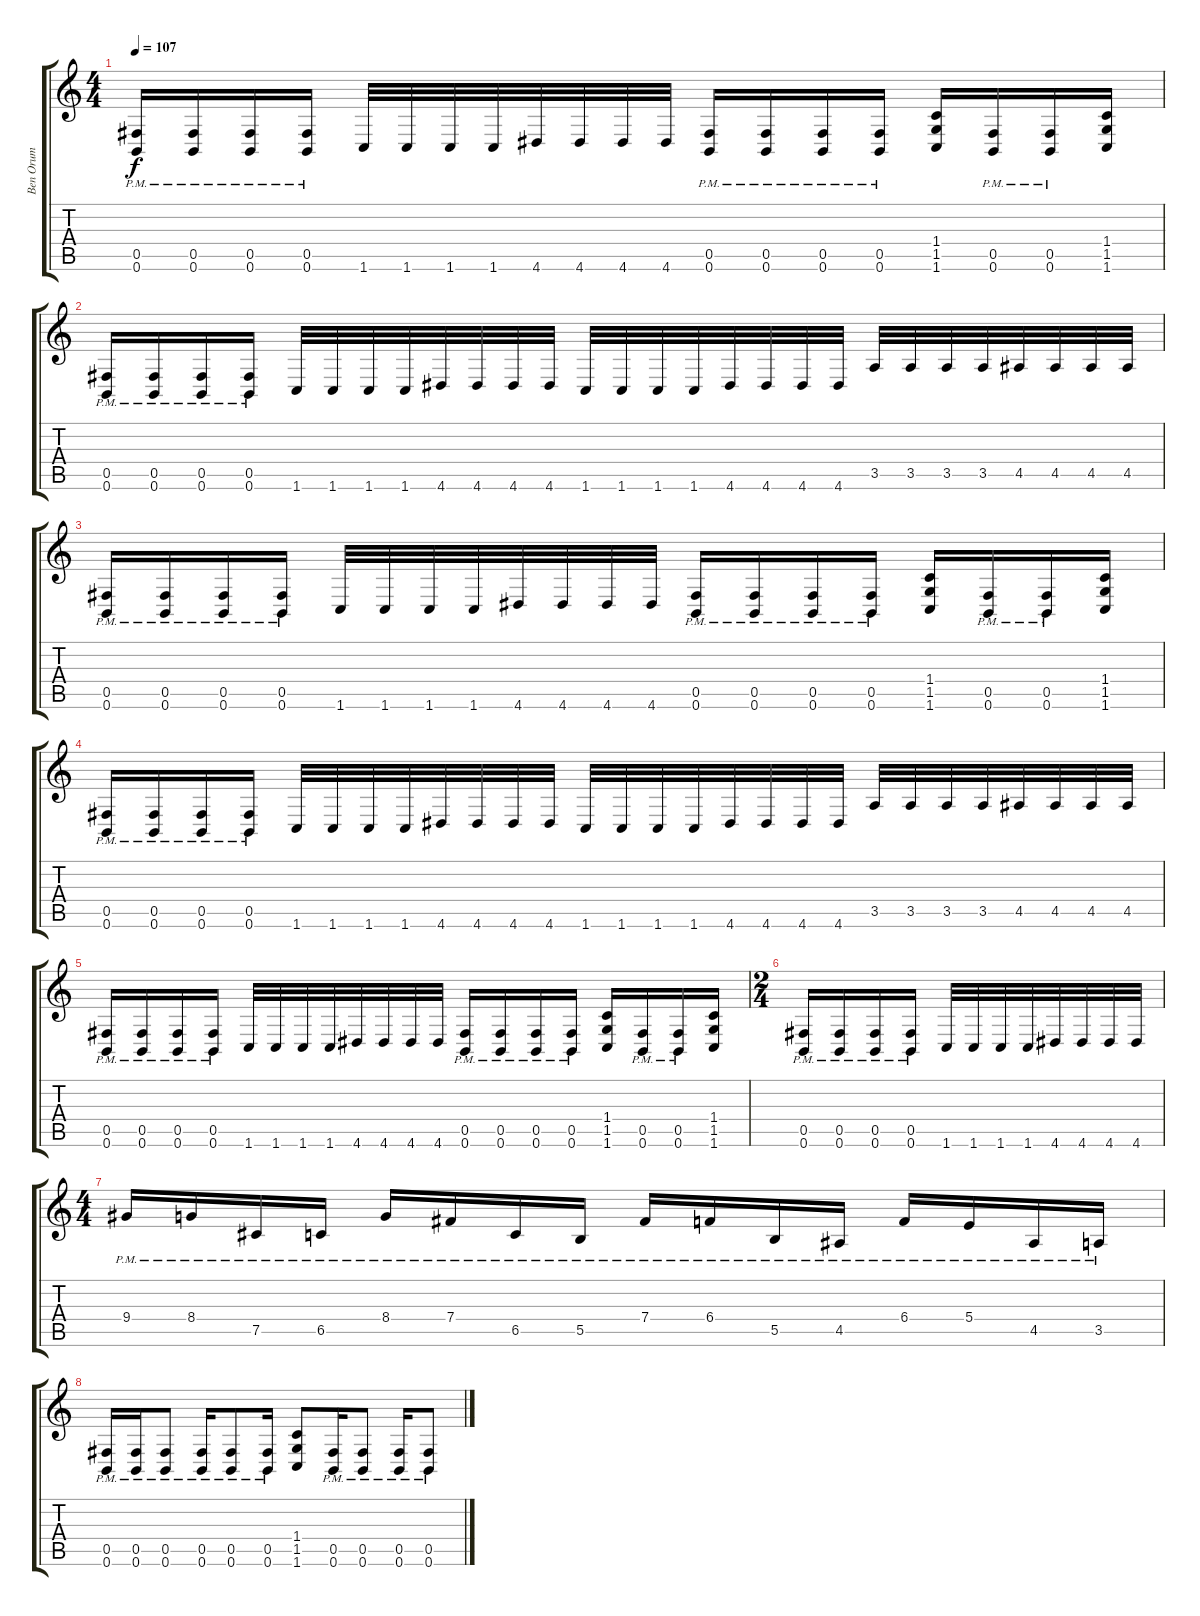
\track ("Ben Orum" "Ben Orum") {instrument distortionguitar}
\staff {score tabs}
\tuning (Db4 Ab3 E3 B2 Gb2 B1) {hide}
\ts (4 4)
\tempo 107
\clef g2
\ks c
(0.5{pm} 0.6{pm}).16{dy f} (0.5{pm} 0.6{pm}).16 (0.5{pm} 0.6{pm}).16 (0.5{pm} 0.6{pm}).16 1.6.32 1.6.32 1.6.32 1.6.32 4.6.32 4.6.32 4.6.32 4.6.32 (0.5{pm} 0.6{pm}).16 (0.5{pm} 0.6{pm}).16 (0.5{pm} 0.6{pm}).16 (0.5{pm} 0.6{pm}).16 (1.4 1.5 1.6).16 (0.5{pm} 0.6{pm}).16 (0.5{pm} 0.6{pm}).16 (1.4 1.5 1.6).16 |
(0.5{pm} 0.6{pm}).16 (0.5{pm} 0.6{pm}).16 (0.5{pm} 0.6{pm}).16 (0.5{pm} 0.6{pm}).16 1.6.32 1.6.32 1.6.32 1.6.32 4.6.32 4.6.32 4.6.32 4.6.32 1.6.32 1.6.32 1.6.32 1.6.32 4.6.32 4.6.32 4.6.32 4.6.32 3.5.32 3.5.32 3.5.32 3.5.32 4.5.32 4.5.32 4.5.32 4.5.32 |
(0.5{pm} 0.6{pm}).16 (0.5{pm} 0.6{pm}).16 (0.5{pm} 0.6{pm}).16 (0.5{pm} 0.6{pm}).16 1.6.32 1.6.32 1.6.32 1.6.32 4.6.32 4.6.32 4.6.32 4.6.32 (0.5{pm} 0.6{pm}).16 (0.5{pm} 0.6{pm}).16 (0.5{pm} 0.6{pm}).16 (0.5{pm} 0.6{pm}).16 (1.4 1.5 1.6).16 (0.5{pm} 0.6{pm}).16 (0.5{pm} 0.6{pm}).16 (1.4 1.5 1.6).16 |
(0.5{pm} 0.6{pm}).16 (0.5{pm} 0.6{pm}).16 (0.5{pm} 0.6{pm}).16 (0.5{pm} 0.6{pm}).16 1.6.32 1.6.32 1.6.32 1.6.32 4.6.32 4.6.32 4.6.32 4.6.32 1.6.32 1.6.32 1.6.32 1.6.32 4.6.32 4.6.32 4.6.32 4.6.32 3.5.32 3.5.32 3.5.32 3.5.32 4.5.32 4.5.32 4.5.32 4.5.32 |
(0.5{pm} 0.6{pm}).16 (0.5{pm} 0.6{pm}).16 (0.5{pm} 0.6{pm}).16 (0.5{pm} 0.6{pm}).16 1.6.32 1.6.32 1.6.32 1.6.32 4.6.32 4.6.32 4.6.32 4.6.32 (0.5{pm} 0.6{pm}).16 (0.5{pm} 0.6{pm}).16 (0.5{pm} 0.6{pm}).16 (0.5{pm} 0.6{pm}).16 (1.4 1.5 1.6).16 (0.5{pm} 0.6{pm}).16 (0.5{pm} 0.6{pm}).16 (1.4 1.5 1.6).16 |
\ts (2 4)
(0.5{pm} 0.6{pm}).16 (0.5{pm} 0.6{pm}).16 (0.5{pm} 0.6{pm}).16 (0.5{pm} 0.6{pm}).16 1.6.32 1.6.32 1.6.32 1.6.32 4.6.32 4.6.32 4.6.32 4.6.32 |
\ts (4 4)
9.4{pm}.16 8.4{pm}.16 7.5{pm}.16 6.5{pm}.16 8.4{pm}.16 7.4{pm}.16 6.5{pm}.16 5.5{pm}.16 7.4{pm}.16 6.4{pm}.16 5.5{pm}.16 4.5{pm}.16 6.4{pm}.16 5.4{pm}.16 4.5{pm}.16 3.5{pm}.16 |
(0.5{pm} 0.6{pm}).16 (0.5{pm} 0.6{pm}).16 (0.5{pm} 0.6{pm}).8 (0.5{pm} 0.6{pm}).16 (0.5{pm} 0.6{pm}).8 (0.5{pm} 0.6{pm}).16 (1.4 1.5 1.6).8 (0.5{pm} 0.6{pm}).16 (0.5{pm} 0.6{pm}).8 (0.5{pm} 0.6{pm}).16 (0.5{pm} 0.6{pm}).8
